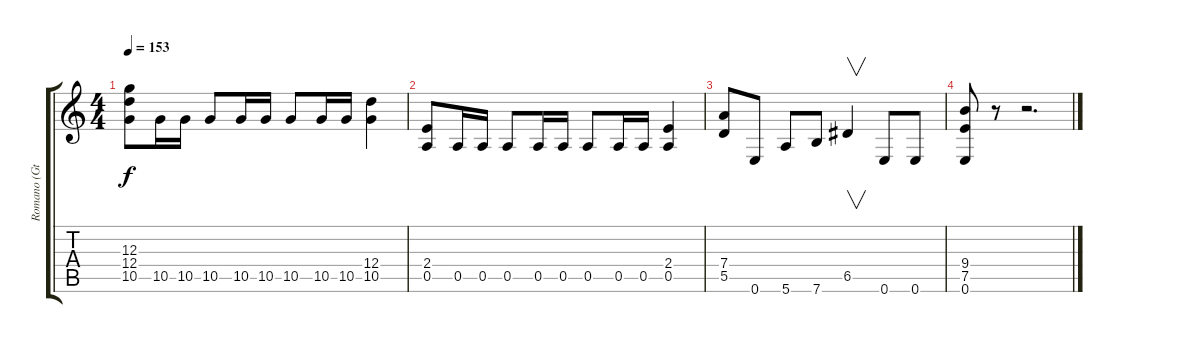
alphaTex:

\track ("Romano (Gtr 1)" "Romano (Gt") {instrument distortionguitar}
\staff {score tabs}
\tuning (E4 B3 G3 D3 A2 E2) {hide}
\ts (4 4)
\tempo 153
\clef g2
\ks c
(12.3 12.4 10.5).8{dy f} 10.5.16 10.5.16 10.5.8 10.5.16 10.5.16 10.5.8 10.5.16 10.5.16 (12.4 10.5).4 |
(2.4 0.5).8 0.5.16 0.5.16 0.5.8 0.5.16 0.5.16 0.5.8 0.5.16 0.5.16 (2.4 0.5).4 |
(7.4 5.5).8 0.6.8 5.6.8 7.6.8 6.5.4{v} 0.6.8 0.6.8 |
(9.4 7.5 0.6).8 r.8 r.2{d}
